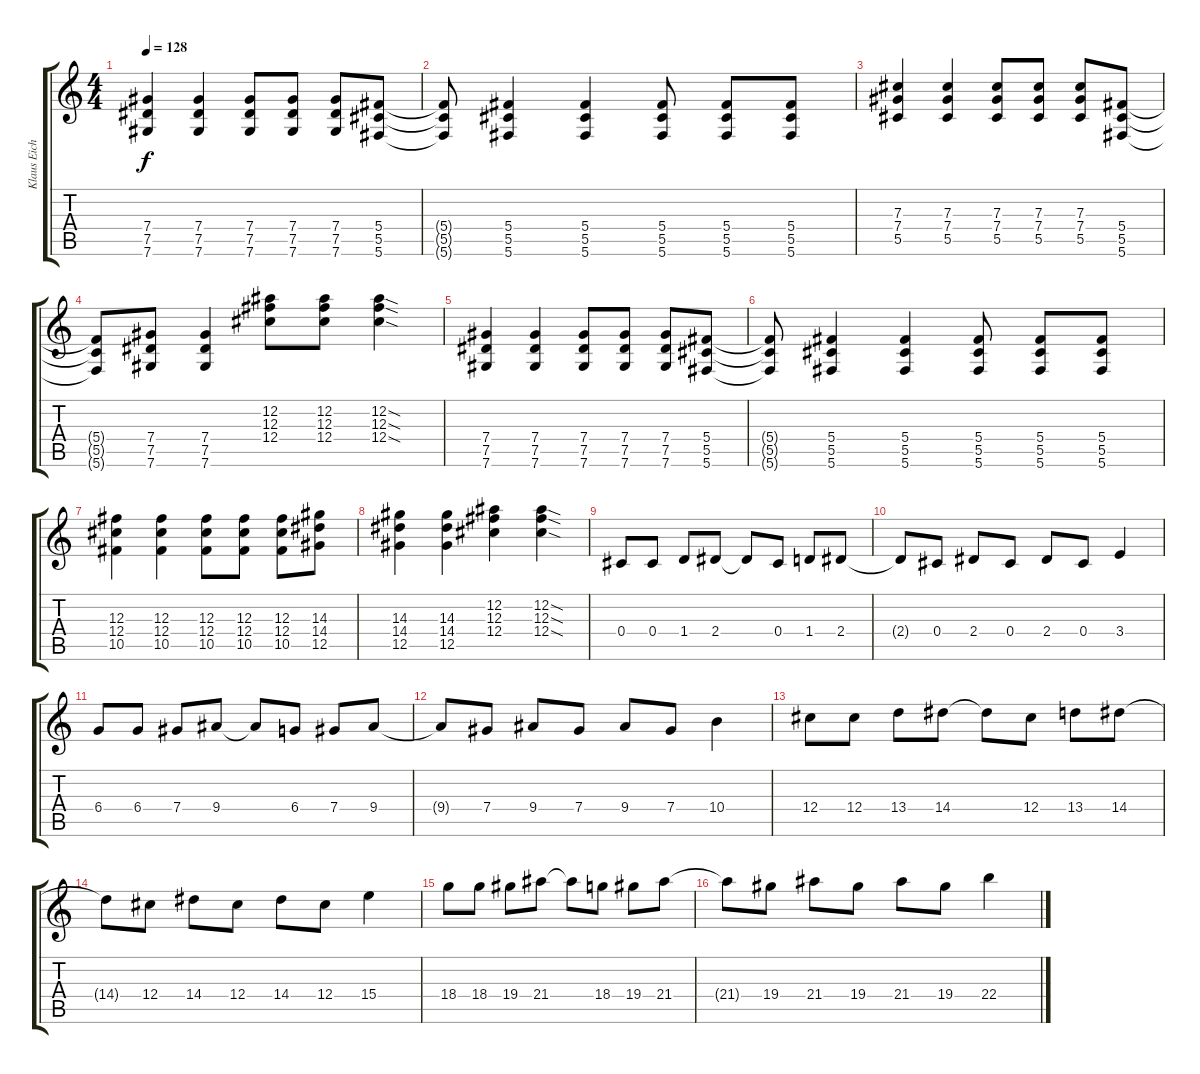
\track ("Klaus Eichstadt (lead)" "Klaus Eich") {instrument distortionguitar}
\staff {score tabs}
\tuning (Eb4 Bb3 Gb3 Db3 Ab2 Db2) {hide}
\ts (4 4)
\tempo 128
\clef g2
\ks c
(7.4 7.5 7.6).4{dy f} (7.4 7.5 7.6).4 (7.4 7.5 7.6).8 (7.4 7.5 7.6).8 (7.4 7.5 7.6).8 (5.4 5.5 5.6).8 |
(5.4{t} 5.5{t} 5.6{t}).8 (5.4 5.5 5.6).4 (5.4 5.5 5.6).4 (5.4 5.5 5.6).8 (5.4 5.5 5.6).8 (5.4 5.5 5.6).8 |
(7.3 7.4 5.5).4 (7.3 7.4 5.5).4 (7.3 7.4 5.5).8 (7.3 7.4 5.5).8 (7.3 7.4 5.5).8 (5.4 5.5 5.6).8 |
(5.4{t} 5.5{t} 5.6{t}).8 (7.4 7.5 7.6).8 (7.4 7.5 7.6).4 (12.2 12.3 12.4).8 (12.2 12.3 12.4).8 (12.2{sod} 12.3{sod} 12.4{sod}).4 |
(7.4 7.5 7.6).4 (7.4 7.5 7.6).4 (7.4 7.5 7.6).8 (7.4 7.5 7.6).8 (7.4 7.5 7.6).8 (5.4 5.5 5.6).8 |
(5.4{t} 5.5{t} 5.6{t}).8 (5.4 5.5 5.6).4 (5.4 5.5 5.6).4 (5.4 5.5 5.6).8 (5.4 5.5 5.6).8 (5.4 5.5 5.6).8 |
(12.3 12.4 10.5).4 (12.3 12.4 10.5).4 (12.3 12.4 10.5).8 (12.3 12.4 10.5).8 (12.3 12.4 10.5).8 (14.3 14.4 12.5).8 |
(14.3 14.4 12.5).4 (14.3 14.4 12.5).4 (12.2 12.3 12.4).4 (12.2{sod} 12.3{sod} 12.4{sod}).4 |
0.4.8{volume 16} 0.4.8 1.4.8 2.4.8 2.4{t}.8 0.4.8 1.4.8 2.4.8 |
2.4{t}.8 0.4.8 2.4.8 0.4.8 2.4.8 0.4.8 3.4.4 |
6.4.8 6.4.8 7.4.8 9.4.8 9.4{t}.8 6.4.8 7.4.8 9.4.8 |
9.4{t}.8 7.4.8 9.4.8 7.4.8 9.4.8 7.4.8 10.4.4 |
12.4.8 12.4.8 13.4.8 14.4.8 14.4{t}.8 12.4.8 13.4.8 14.4.8 |
14.4{t}.8 12.4.8 14.4.8 12.4.8 14.4.8 12.4.8 15.4.4 |
18.4.8 18.4.8 19.4.8 21.4.8 21.4{t}.8 18.4.8 19.4.8 21.4.8 |
21.4{t}.8 19.4.8 21.4.8 19.4.8 21.4.8 19.4.8 22.4.4
